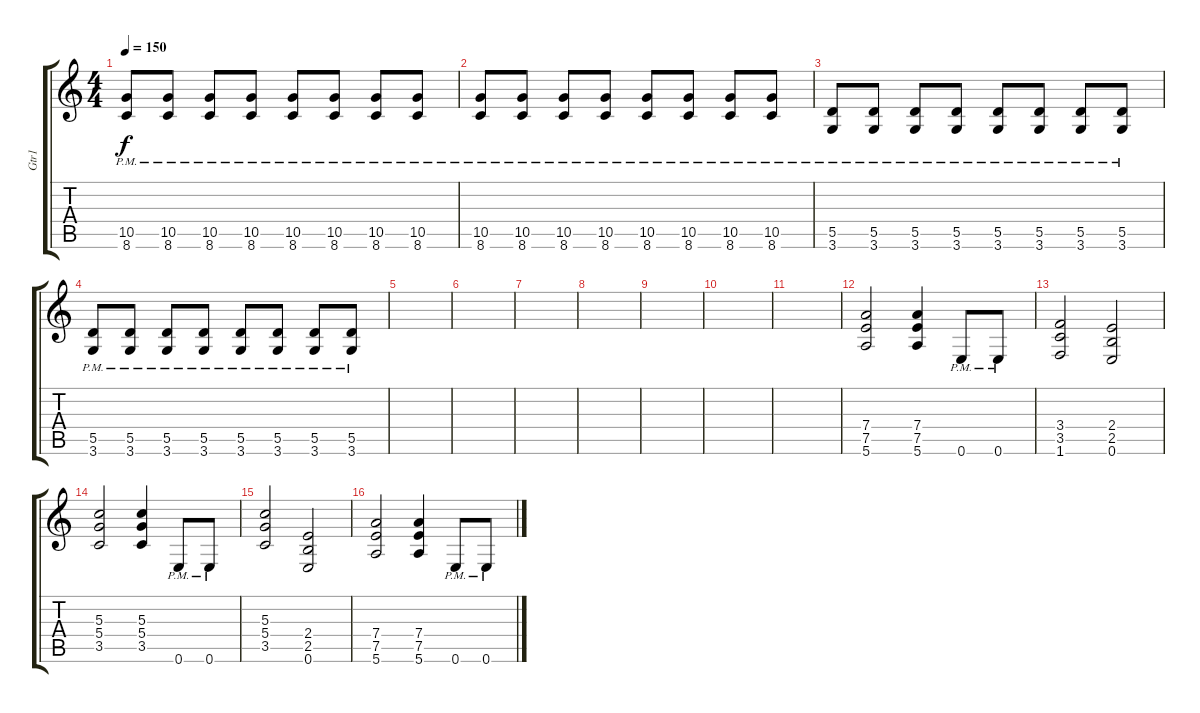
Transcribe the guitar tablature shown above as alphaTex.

\track ("Gtr1" "Gtr1") {instrument overdrivenguitar}
\staff {score tabs}
\tuning (E4 B3 G3 D3 A2 E2) {hide}
\ts (4 4)
\tempo 150
\clef g2
\ks c
(10.5{pm} 8.6{pm}).8{dy f} (10.5{pm} 8.6{pm}).8 (10.5{pm} 8.6{pm}).8 (10.5{pm} 8.6{pm}).8 (10.5{pm} 8.6{pm}).8 (10.5{pm} 8.6{pm}).8 (10.5{pm} 8.6{pm}).8 (10.5{pm} 8.6{pm}).8 |
(10.5{pm} 8.6{pm}).8 (10.5{pm} 8.6{pm}).8 (10.5{pm} 8.6{pm}).8 (10.5{pm} 8.6{pm}).8 (10.5{pm} 8.6{pm}).8 (10.5{pm} 8.6{pm}).8 (10.5{pm} 8.6{pm}).8 (10.5{pm} 8.6{pm}).8 |
(5.5{pm} 3.6{pm}).8 (5.5{pm} 3.6{pm}).8 (5.5{pm} 3.6{pm}).8 (5.5{pm} 3.6{pm}).8 (5.5{pm} 3.6{pm}).8 (5.5{pm} 3.6{pm}).8 (5.5{pm} 3.6{pm}).8 (5.5{pm} 3.6{pm}).8 |
(5.5{pm} 3.6{pm}).8 (5.5{pm} 3.6{pm}).8 (5.5{pm} 3.6{pm}).8 (5.5{pm} 3.6{pm}).8 (5.5{pm} 3.6{pm}).8 (5.5{pm} 3.6{pm}).8 (5.5{pm} 3.6{pm}).8 (5.5{pm} 3.6{pm}).8 |
|
|
|
|
|
|
|
(7.4 7.5 5.6).2 (7.4 7.5 5.6).4 0.6{pm}.8 0.6{pm}.8 |
(3.4 3.5 1.6).2 (2.4 2.5 0.6).2 |
(5.3 5.4 3.5).2 (5.3 5.4 3.5).4 0.6{pm}.8 0.6{pm}.8 |
(5.3 5.4 3.5).2 (2.4 2.5 0.6).2 |
(7.4 7.5 5.6).2 (7.4 7.5 5.6).4 0.6{pm}.8 0.6{pm}.8
